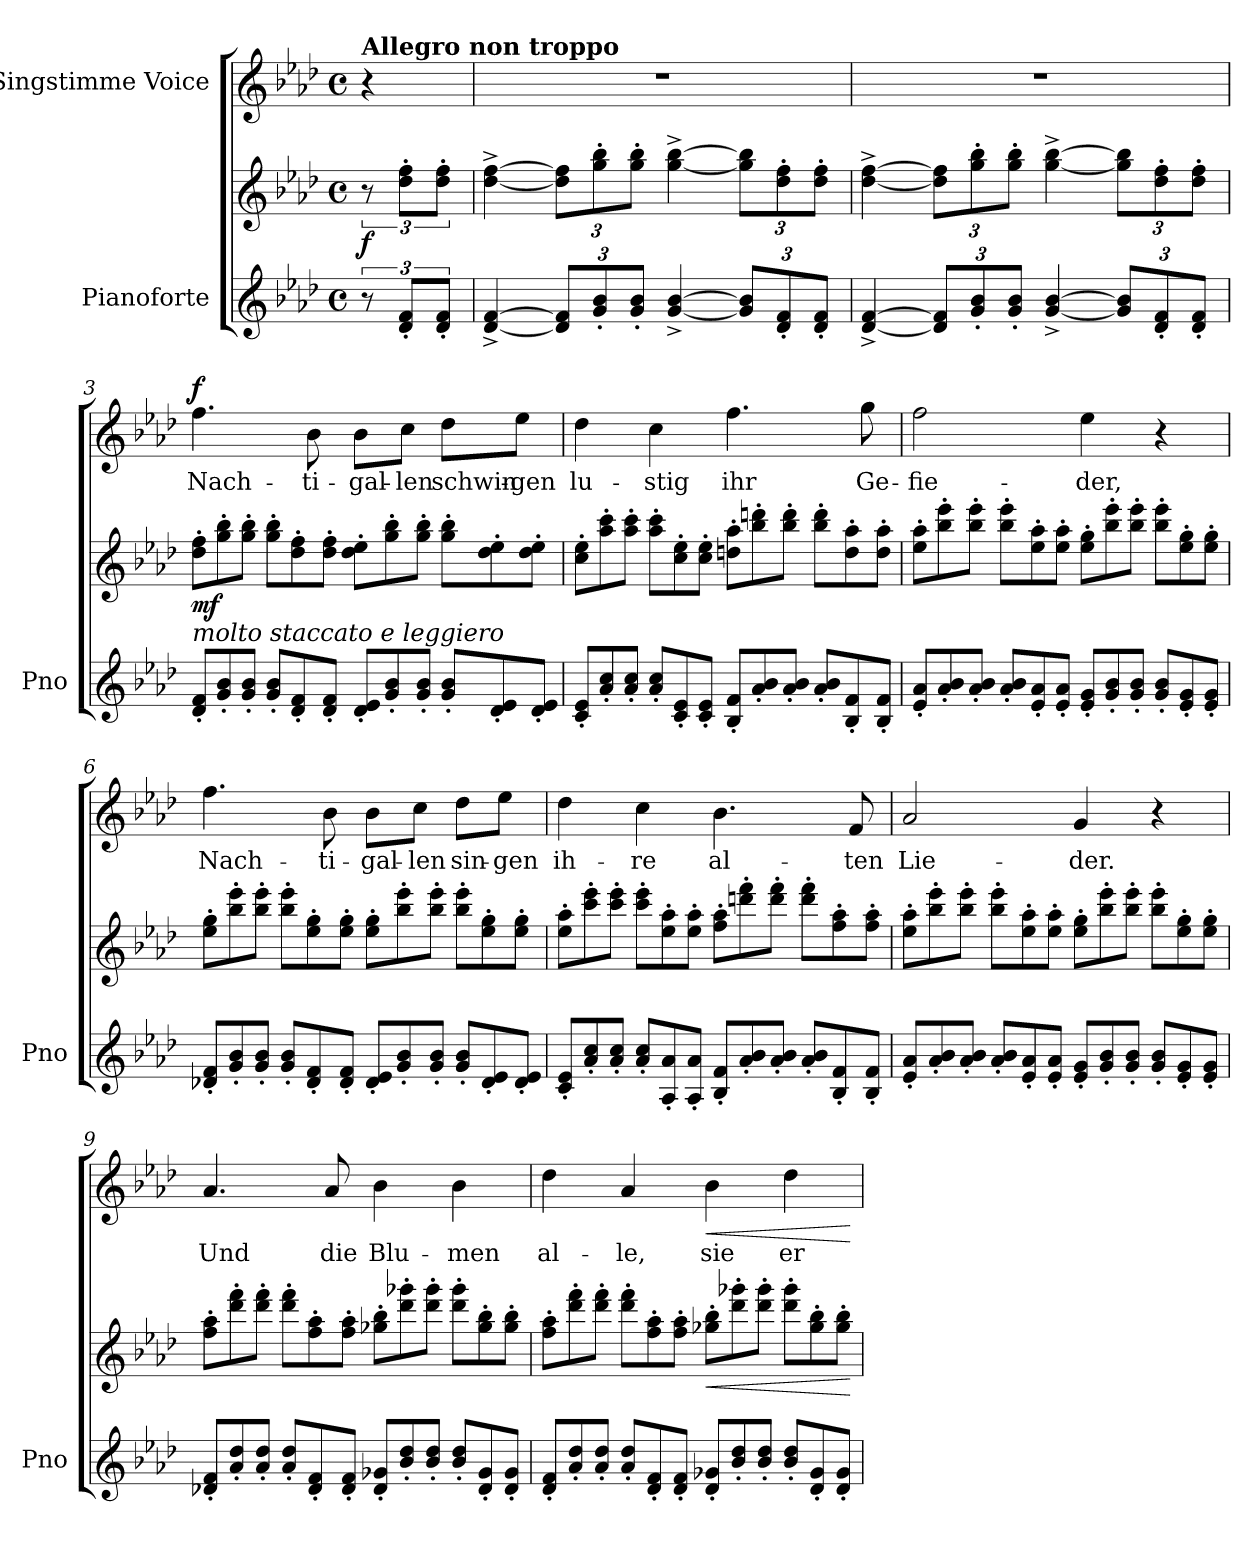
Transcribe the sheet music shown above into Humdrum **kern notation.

**kern	**kern	**dynam	**kern	**text	**dynam
*part2	*part2	*part2	*part1	*part1	*part1
*staff3	*staff2	*staff2/3	*staff1	*staff1	*staff1
*I"Pianoforte	*	*	*I"Singstimme Voice	*	*
*I'Pno	*	*	*	*	*
*clefG2	*clefG2	*	*clefG2	*	*
*k[b-e-a-d-]	*k[b-e-a-d-]	*	*k[b-e-a-d-]	*	*
*M4/4	*M4/4	*	*M4/4	*	*
*met(c)	*met(c)	*	*met(c)	*	*
=	=	=	=	=	=
!	!	!	!LO:TX:a:B:t=Allegro non troppo	!	!
!	!	!LO:DY:b	!	!	!
12r	12r	f	4r	.	.
12d-/' 12f/'L	12dd-\' 12ff\'L	.	.	.	.
12d-/' 12f/'J	12dd-\' 12ff\'J	.	.	.	.
=1	=1	=1	=1	=1	=1
[4d-/^ [4f/^	[4dd-\^ [4ff\^	.	1r	.	.
*Xbrackettup	*Xbrackettup	*	*	*	*
12d-/] 12f/]L	12dd-\] 12ff\]L	.	.	.	.
12g/' 12b-/'	12gg\' 12bb-\'	.	.	.	.
12g/' 12b-/'J	12gg\' 12bb-\'J	.	.	.	.
[4g/^ [4b-/^	[4gg\^ [4bb-\^	.	.	.	.
12g/] 12b-/]L	12gg\] 12bb-\]L	.	.	.	.
12d-/' 12f/'	12dd-\' 12ff\'	.	.	.	.
12d-/' 12f/'J	12dd-\' 12ff\'J	.	.	.	.
=2	=2	=2	=2	=2	=2
[4d-/^ [4f/^	[4dd-\^ [4ff\^	.	1r	.	.
12d-/] 12f/]L	12dd-\] 12ff\]L	.	.	.	.
12g/' 12b-/'	12gg\' 12bb-\'	.	.	.	.
12g/' 12b-/'J	12gg\' 12bb-\'J	.	.	.	.
[4g/^ [4b-/^	[4gg\^ [4bb-\^	.	.	.	.
12g/] 12b-/]L	12gg\] 12bb-\]L	.	.	.	.
12d-/' 12f/'	12dd-\' 12ff\'	.	.	.	.
12d-/' 12f/'J	12dd-\' 12ff\'J	.	.	.	.
=3	=3	=3	=3	=3	=3
*Xtuplet	*Xtuplet	*	*	*	*
!LO:TX:a:i:t=molto staccato e leggiero	!	!	!	!	!
!	!	!LO:DY:b	!	!LO:LY:b	!LO:DY:a
12d-/' 12f/'L	12dd-\' 12ff\'L	mf	4.ff\	Nach-	f
12g/' 12b-/'	12gg\' 12bb-\'	.	.	.	.
12g/' 12b-/'J	12gg\' 12bb-\'J	.	.	.	.
12g/' 12b-/'L	12gg\' 12bb-\'L	.	.	.	.
12d-/' 12f/'	12dd-\' 12ff\'	.	.	.	.
!	!	!	!	!LO:LY:b	!
.	.	.	8b-\	-ti-	.
12d-/' 12f/'J	12dd-\' 12ff\'J	.	.	.	.
!	!	!	!	!LO:LY:b	!
12d-/' 12e-/'L	12dd-\' 12ee-\'L	.	8b-\L	-gal-	.
12g/' 12b-/'	12gg\' 12bb-\'	.	.	.	.
!	!	!	!	!LO:LY:b	!
.	.	.	8cc\J	-len	.
12g/' 12b-/'J	12gg\' 12bb-\'J	.	.	.	.
!	!	!	!	!LO:LY:b	!
12g/' 12b-/'L	12gg\' 12bb-\'L	.	8dd-\L	schwin-	.
12d-/' 12e-/'	12dd-\' 12ee-\'	.	.	.	.
!	!	!	!	!LO:LY:b	!
.	.	.	8ee-\J	-gen	.
12d-/' 12e-/'J	12dd-\' 12ee-\'J	.	.	.	.
!!LO:LB:g=z
=4	=4	=4	=4	=4	=4
!	!	!	!	!LO:LY:b	!
12c/' 12e-/'L	12cc\' 12ee-\'L	.	4dd-\	lu-	.
12a-/' 12cc/'	12aa-\' 12ccc\'	.	.	.	.
12a-/' 12cc/'J	12aa-\' 12ccc\'J	.	.	.	.
!	!	!	!	!LO:LY:b	!
12a-/' 12cc/'L	12aa-\' 12ccc\'L	.	4cc\	-stig	.
12c/' 12e-/'	12cc\' 12ee-\'	.	.	.	.
12c/' 12e-/'J	12cc\' 12ee-\'J	.	.	.	.
!	!	!	!	!LO:LY:b	!
12B-/' 12f/'L	12ddn\' 12aa-\'L	.	4.ff\	ihr	.
12a-/' 12b-/'	12bb-\' 12dddn\'	.	.	.	.
12a-/' 12b-/'J	12bb-\' 12ddd\'J	.	.	.	.
12a-/' 12b-/'L	12bb-\' 12ddd\'L	.	.	.	.
12B-/' 12f/'	12dd\' 12aa-\'	.	.	.	.
!	!	!	!	!LO:LY:b	!
.	.	.	8gg\	Ge-	.
12B-/' 12f/'J	12dd\' 12aa-\'J	.	.	.	.
=5	=5	=5	=5	=5	=5
!	!	!	!	!LO:LY:b	!
12e-/' 12a-/'L	12ee-\' 12aa-\'L	.	2ff\	-fie-	.
12a-/' 12b-/'	12bb-\' 12eee-\'	.	.	.	.
12a-/' 12b-/'J	12bb-\' 12eee-\'J	.	.	.	.
12a-/' 12b-/'L	12bb-\' 12eee-\'L	.	.	.	.
12e-/' 12a-/'	12ee-\' 12aa-\'	.	.	.	.
12e-/' 12a-/'J	12ee-\' 12aa-\'J	.	.	.	.
!	!	!	!	!LO:LY:b	!
12e-/' 12g/'L	12ee-\' 12gg\'L	.	4ee-\	-der,	.
12g/' 12b-/'	12bb-\' 12eee-\'	.	.	.	.
12g/' 12b-/'J	12bb-\' 12eee-\'J	.	.	.	.
12g/' 12b-/'L	12bb-\' 12eee-\'L	.	4r	.	.
12e-/' 12g/'	12ee-\' 12gg\'	.	.	.	.
12e-/' 12g/'J	12ee-\' 12gg\'J	.	.	.	.
=6	=6	=6	=6	=6	=6
!	!	!	!	!LO:LY:b	!
12d-X/' 12f/'L	12ee-\' 12gg\'L	.	4.ff\	Nach-	.
12g/' 12b-/'	12bb-\' 12eee-\'	.	.	.	.
12g/' 12b-/'J	12bb-\' 12eee-\'J	.	.	.	.
12g/' 12b-/'L	12bb-\' 12eee-\'L	.	.	.	.
12d-/' 12f/'	12ee-\' 12gg\'	.	.	.	.
!	!	!	!	!LO:LY:b	!
.	.	.	8b-\	-ti-	.
12d-/' 12f/'J	12ee-\' 12gg\'J	.	.	.	.
!	!	!	!	!LO:LY:b	!
12d-/' 12e-/'L	12ee-\' 12gg\'L	.	8b-\L	-gal-	.
12g/' 12b-/'	12bb-\' 12eee-\'	.	.	.	.
!	!	!	!	!LO:LY:b	!
.	.	.	8cc\J	-len	.
12g/' 12b-/'J	12bb-\' 12eee-\'J	.	.	.	.
!	!	!	!	!LO:LY:b	!
12g/' 12b-/'L	12bb-\' 12eee-\'L	.	8dd-\L	sin-	.
12d-/' 12e-/'	12ee-\' 12gg\'	.	.	.	.
!	!	!	!	!LO:LY:b	!
.	.	.	8ee-\J	-gen	.
12d-/' 12e-/'J	12ee-\' 12gg\'J	.	.	.	.
!!LO:LB:g=z
=7	=7	=7	=7	=7	=7
!	!	!	!	!LO:LY:b	!
12c/' 12e-/'L	12ee-\' 12aa-\'L	.	4dd-\	ih-	.
12a-/' 12cc/'	12ccc\' 12eee-\'	.	.	.	.
12a-/' 12cc/'J	12ccc\' 12eee-\'J	.	.	.	.
!	!	!	!	!LO:LY:b	!
12a-/' 12cc/'L	12ccc\' 12eee-\'L	.	4cc\	-re	.
12A-/' 12a-/'	12ee-\' 12aa-\'	.	.	.	.
12A-/' 12a-/'J	12ee-\' 12aa-\'J	.	.	.	.
!	!	!	!	!LO:LY:b	!
12B-/' 12f/'L	12ff\' 12aa-\'L	.	4.b-\	al-	.
12a-/' 12b-/'	12dddn\' 12fff\'	.	.	.	.
12a-/' 12b-/'J	12ddd\' 12fff\'J	.	.	.	.
12a-/' 12b-/'L	12ddd\' 12fff\'L	.	.	.	.
12B-/' 12f/'	12ff\' 12aa-\'	.	.	.	.
!	!	!	!	!LO:LY:b	!
.	.	.	8f/	-ten	.
12B-/' 12f/'J	12ff\' 12aa-\'J	.	.	.	.
=8	=8	=8	=8	=8	=8
!	!	!	!	!LO:LY:b	!
12e-/' 12a-/'L	12ee-\' 12aa-\'L	.	2a-/	Lie-	.
12a-/' 12b-/'	12bb-\' 12eee-\'	.	.	.	.
12a-/' 12b-/'J	12bb-\' 12eee-\'J	.	.	.	.
12a-/' 12b-/'L	12bb-\' 12eee-\'L	.	.	.	.
12e-/' 12a-/'	12ee-\' 12aa-\'	.	.	.	.
12e-/' 12a-/'J	12ee-\' 12aa-\'J	.	.	.	.
!	!	!	!	!LO:LY:b	!
12e-/' 12g/'L	12ee-\' 12gg\'L	.	4g/	-der.	.
12g/' 12b-/'	12bb-\' 12eee-\'	.	.	.	.
12g/' 12b-/'J	12bb-\' 12eee-\'J	.	.	.	.
12g/' 12b-/'L	12bb-\' 12eee-\'L	.	4r	.	.
12e-/' 12g/'	12ee-\' 12gg\'	.	.	.	.
12e-/' 12g/'J	12ee-\' 12gg\'J	.	.	.	.
=9	=9	=9	=9	=9	=9
!	!	!	!	!LO:LY:b	!
12d-X/' 12f/'L	12ff\' 12aa-\'L	.	4.a-/	Und	.
12a-/' 12dd-/'	12ddd-\' 12fff\'	.	.	.	.
12a-/' 12dd-/'J	12ddd-\' 12fff\'J	.	.	.	.
12a-/' 12dd-/'L	12ddd-\' 12fff\'L	.	.	.	.
12d-/' 12f/'	12ff\' 12aa-\'	.	.	.	.
!	!	!	!	!LO:LY:b	!
.	.	.	8a-/	die	.
12d-/' 12f/'J	12ff\' 12aa-\'J	.	.	.	.
!	!	!	!	!LO:LY:b	!
12d-/' 12g-X/'L	12gg-X\' 12bb-\'L	.	4b-\	Blu-	.
12b-/' 12dd-/'	12ddd-\' 12ggg-X\'	.	.	.	.
12b-/' 12dd-/'J	12ddd-\' 12ggg-\'J	.	.	.	.
!	!	!	!	!LO:LY:b	!
12b-/' 12dd-/'L	12ddd-\' 12ggg-\'L	.	4b-\	-men	.
12d-/' 12g-/'	12gg-\' 12bb-\'	.	.	.	.
12d-/' 12g-/'J	12gg-\' 12bb-\'J	.	.	.	.
!!LO:LB:g=z
=10	=10	=10	=10	=10	=10
!	!	!	!	!LO:LY:b	!
12d-/' 12f/'L	12ff\' 12aa-\'L	.	4dd-\	al-	.
12a-/' 12dd-/'	12ddd-\' 12fff\'	.	.	.	.
12a-/' 12dd-/'J	12ddd-\' 12fff\'J	.	.	.	.
!	!	!	!	!LO:LY:b	!
12a-/' 12dd-/'L	12ddd-\' 12fff\'L	.	4a-/	-le,	.
12d-/' 12f/'	12ff\' 12aa-\'	.	.	.	.
12d-/' 12f/'J	12ff\' 12aa-\'J	.	.	.	.
!	!	!LO:HP:b	!	!LO:LY:b	!LO:HP:b
12d-/' 12g-X/'L	12gg-X\' 12bb-\'L	<	4b-\	sie	<
12b-/' 12dd-/'	12ddd-\' 12ggg-X\'	.	.	.	.
12b-/' 12dd-/'J	12ddd-\' 12ggg-\'J	.	.	.	.
!	!	!	!	!LO:LY:b	!
12b-/' 12dd-/'L	12ddd-\' 12ggg-\'L	.	4dd-\	er-	.
12d-/' 12g-/'	12gg-\' 12bb-\'	.	.	.	.
12d-/' 12g-/'J	12gg-\' 12bb-\'J	.	.	.	.
.	.	[	.	.	[
=	=	=	=	=	=
*-	*-	*-	*-	*-	*-
